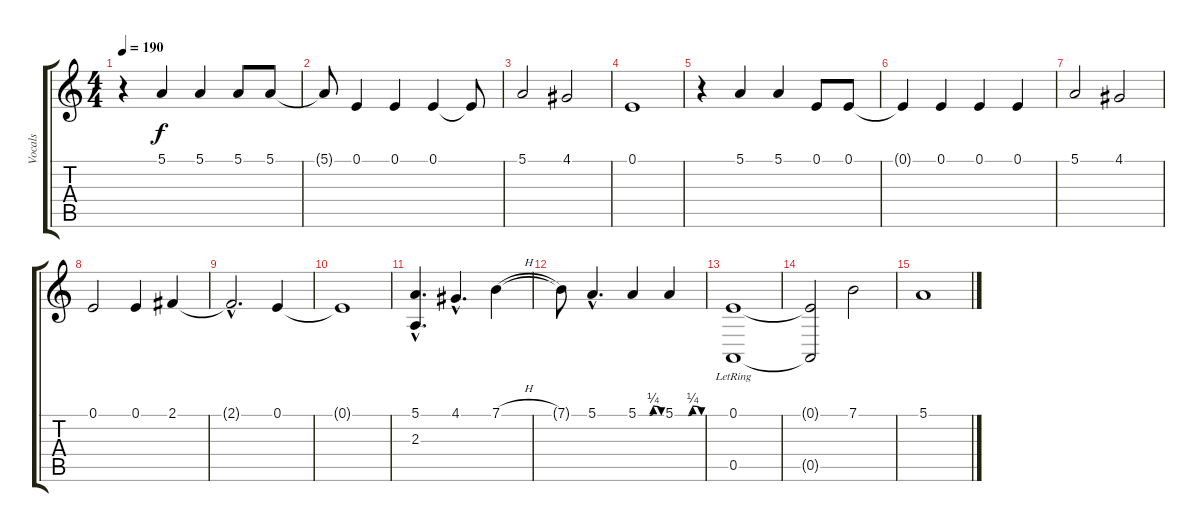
\track ("Vocals" "Vocals") {instrument altosax}
\staff {score tabs}
\tuning (E4 B3 G3 D3 A2 E2) {hide}
\ts (4 4)
\tempo 190
\clef g2
\ks c
r.4{dy f} 5.1.4 5.1.4 5.1.8 5.1.8 |
5.1{t}.8 0.1.4 0.1.4 0.1.4 0.1{t}.8 |
5.1.2 4.1.2 |
0.1.1 |
r.4 5.1.4 5.1.4 0.1.8 0.1.8 |
0.1{t}.4 0.1.4 0.1.4 0.1.4 |
5.1.2 4.1.2 |
0.1.2 0.1.4 2.1.4 |
2.1{hac t}.2{d} 0.1.4 |
0.1{t}.1 |
(5.1{hac} 2.3{hac}).4{d} 4.1{hac}.4{d} 7.1{h}.4 |
7.1{t}.8 5.1{hac}.4{d} 5.1{be (custom 0 0 30 0 39 1 60 0)}.4 5.1{be (custom 0 0 30 0 40 1 60 0)}.4 |
(0.1 0.5{lr}).1 |
(0.1{t} 0.5{t}).2 7.1.2 |
5.1.1
